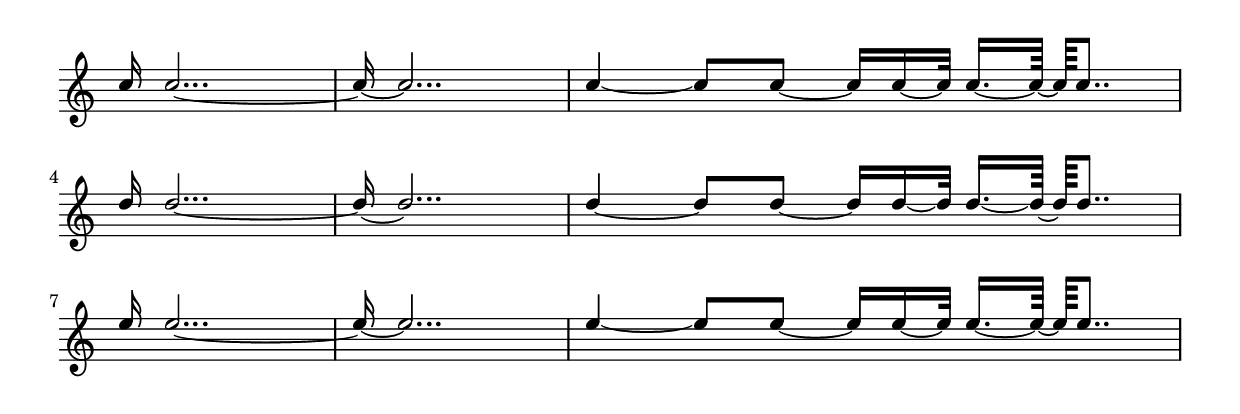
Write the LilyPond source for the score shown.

\header
{
  texidoc = "Formatting for isolated ties.

@itemize @bullet
@item short ties are in spaces
@item long ties cross staff lines
@item ties avoid flags of left stems.
@item ties avoid dots of left notes.

@item short ties are vertically centered in the space, as well those
that otherwise don't fit in a space

@item extremely short ties are put over the noteheads, instead of inbetween.
 
@end itemize
"

}
\layout {
  indent = #0.0
  raggedright = ##t
}

\version "2.7.13"

frag =
\relative c'' {
  c16 c2...~ c16 ~ c2... |
  c4~c8 c8~c16 c16~c32 c16.~[ c64]~ c64[ c8..] |
}


\new Staff \with {
  \remove "Time_signature_engraver"
} {
  \stemUp

  \frag \break
  \transpose c d \frag\break
  \transpose c e \frag
  
}
